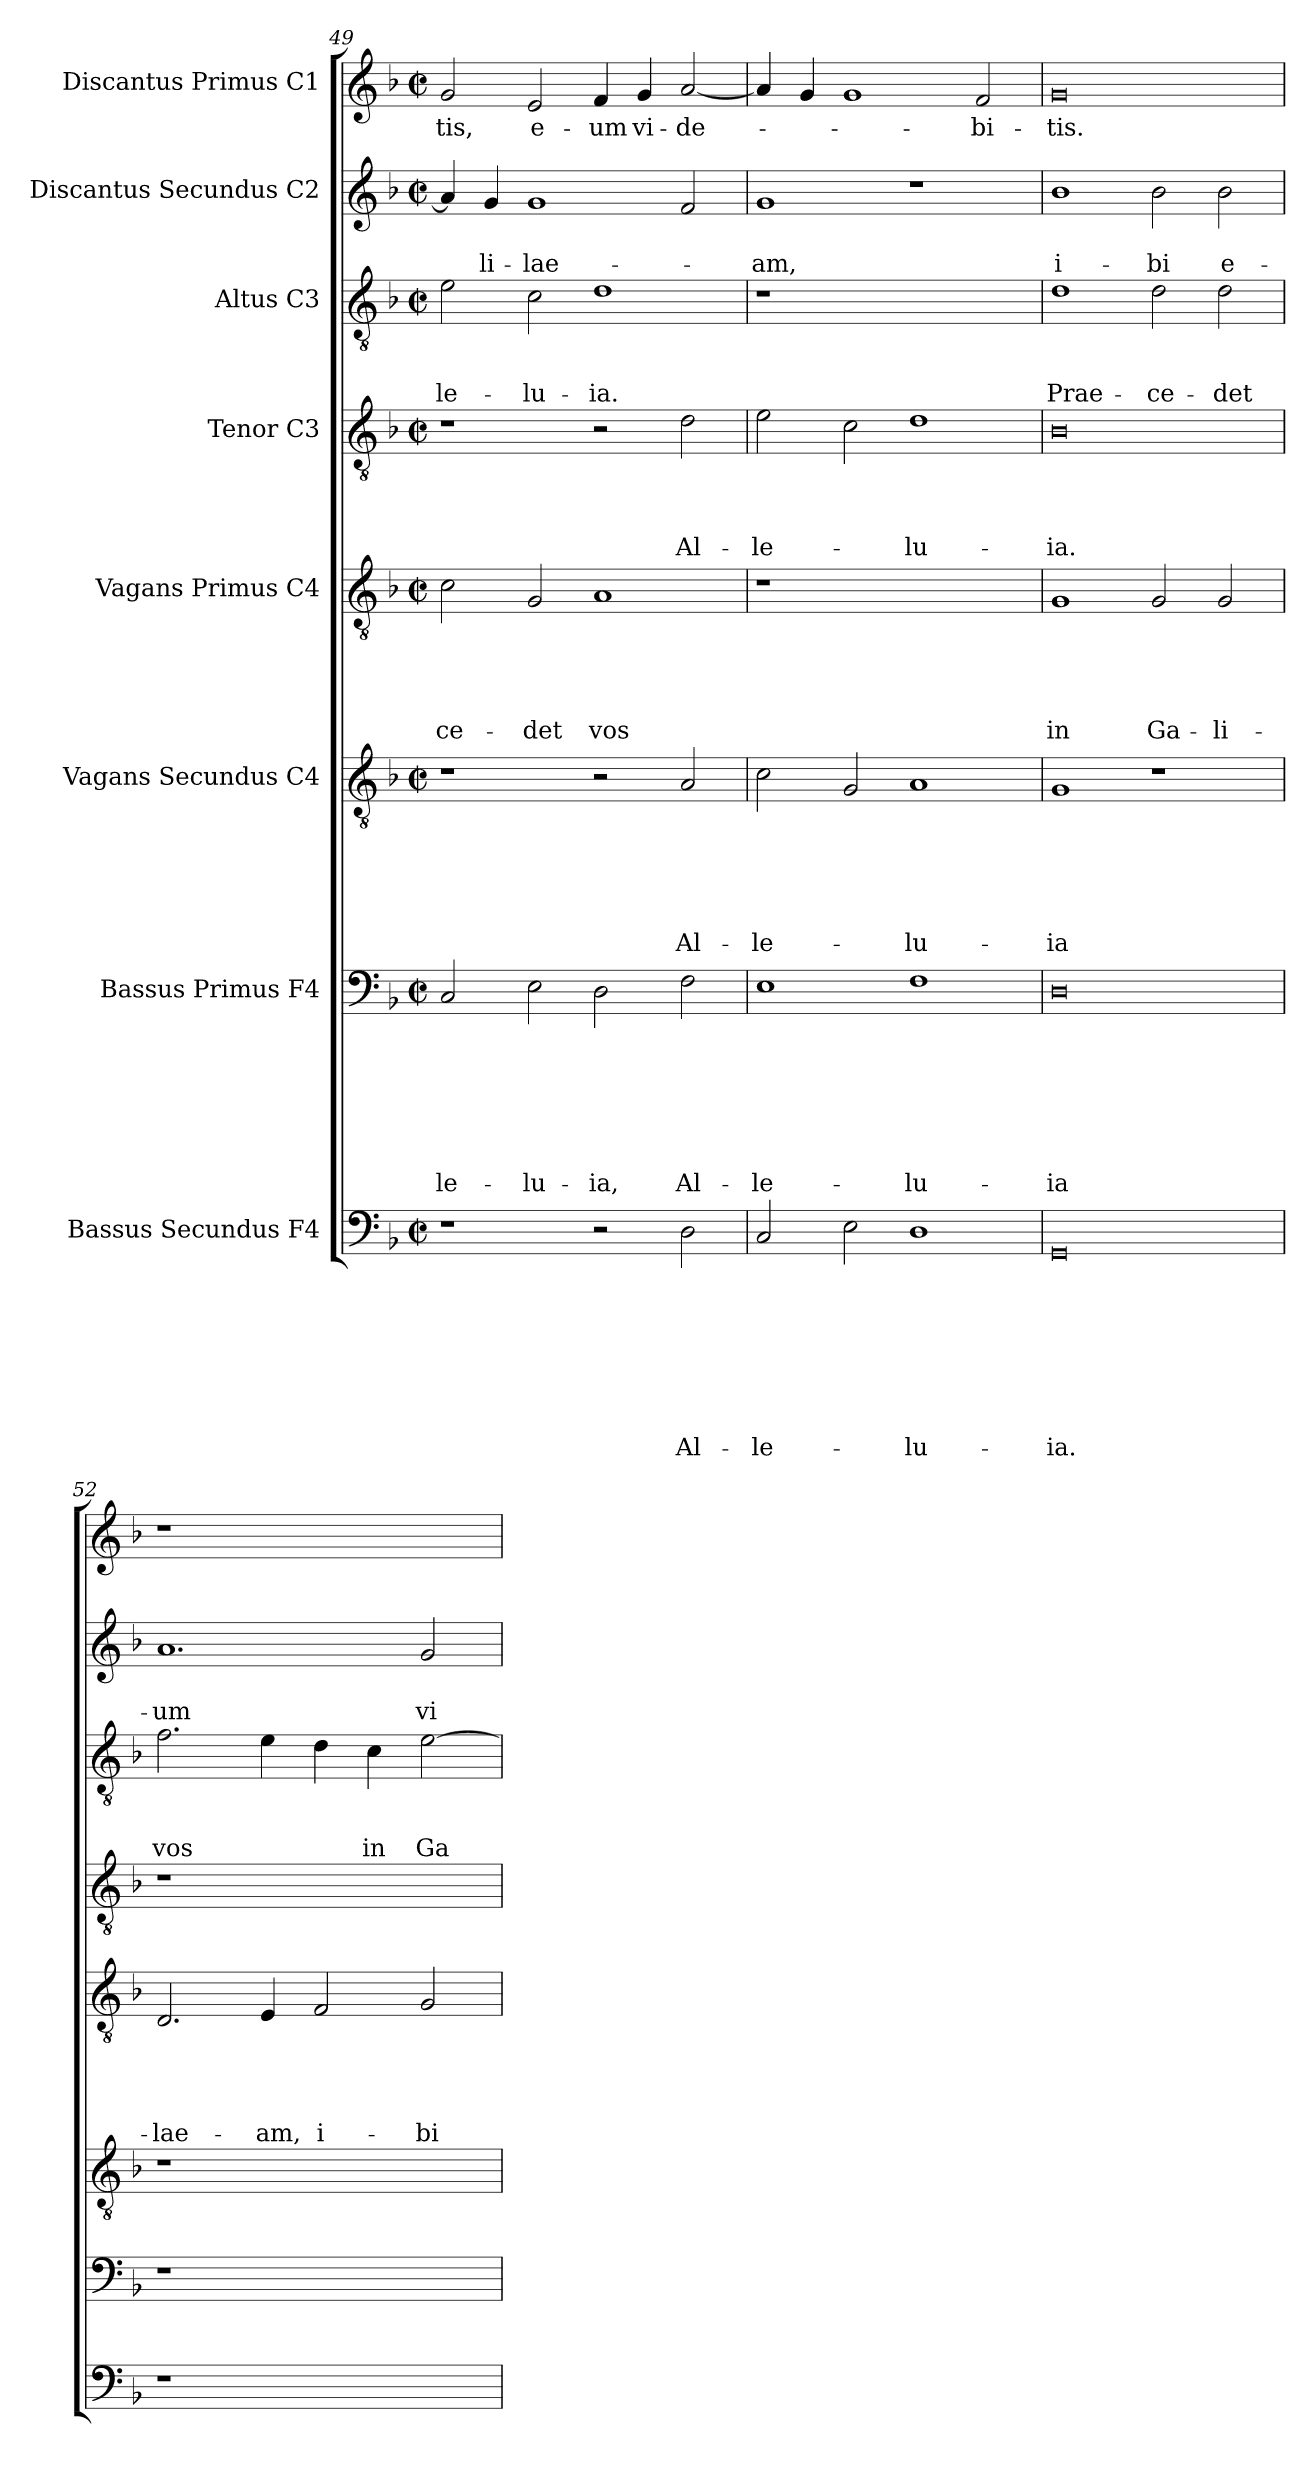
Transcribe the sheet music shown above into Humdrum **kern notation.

**kern	**text	**text	**text	**text	**text	**text	**text	**text	**kern	**text	**text	**text	**text	**text	**text	**text	**kern	**text	**text	**text	**text	**text	**text	**kern	**text	**text	**text	**text	**text	**kern	**text	**text	**text	**text	**kern	**text	**text	**text	**kern	**text	**text	**kern	**text
*part8	*part8	*part8	*part8	*part8	*part8	*part8	*part8	*part8	*part7	*part7	*part7	*part7	*part7	*part7	*part7	*part7	*part6	*part6	*part6	*part6	*part6	*part6	*part6	*part5	*part5	*part5	*part5	*part5	*part5	*part4	*part4	*part4	*part4	*part4	*part3	*part3	*part3	*part3	*part2	*part2	*part2	*part1	*part1
*staff8	*staff8	*staff8	*staff8	*staff8	*staff8	*staff8	*staff8	*staff8	*staff7	*staff7	*staff7	*staff7	*staff7	*staff7	*staff7	*staff7	*staff6	*staff6	*staff6	*staff6	*staff6	*staff6	*staff6	*staff5	*staff5	*staff5	*staff5	*staff5	*staff5	*staff4	*staff4	*staff4	*staff4	*staff4	*staff3	*staff3	*staff3	*staff3	*staff2	*staff2	*staff2	*staff1	*staff1
*I"Bassus  Secundus F4	*	*	*	*	*	*	*	*	*I"Bassus  Primus  F4	*	*	*	*	*	*	*	*I"Vagans  Secundus C4	*	*	*	*	*	*	*I"Vagans  Primus  C4	*	*	*	*	*	*I"Tenor C3	*	*	*	*	*I"Altus C3	*	*	*	*I"Discantus  Secundus C2	*	*	*I"Discantus  Primus C1	*
*clefF4	*	*	*	*	*	*	*	*	*clefF4	*	*	*	*	*	*	*	*clefGv2	*	*	*	*	*	*	*clefGv2	*	*	*	*	*	*clefGv2	*	*	*	*	*clefGv2	*	*	*	*clefG2	*	*	*clefG2	*
*k[b-]	*	*	*	*	*	*	*	*	*k[b-]	*	*	*	*	*	*	*	*k[b-]	*	*	*	*	*	*	*k[b-]	*	*	*	*	*	*k[b-]	*	*	*	*	*k[b-]	*	*	*	*k[b-]	*	*	*k[b-]	*
*F:	*	*	*	*	*	*	*	*	*F:	*	*	*	*	*	*	*	*F:	*	*	*	*	*	*	*F:	*	*	*	*	*	*F:	*	*	*	*	*F:	*	*	*	*F:	*	*	*F:	*
*M2/2	*	*	*	*	*	*	*	*	*M2/2	*	*	*	*	*	*	*	*M2/2	*	*	*	*	*	*	*M2/2	*	*	*	*	*	*M2/2	*	*	*	*	*M2/2	*	*	*	*M2/2	*	*	*M2/2	*
*met(c|)	*	*	*	*	*	*	*	*	*met(c|)	*	*	*	*	*	*	*	*met(c|)	*	*	*	*	*	*	*met(c|)	*	*	*	*	*	*met(c|)	*	*	*	*	*met(c|)	*	*	*	*met(c|)	*	*	*met(c|)	*
=49	=49	=49	=49	=49	=49	=49	=49	=49	=49	=49	=49	=49	=49	=49	=49	=49	=49	=49	=49	=49	=49	=49	=49	=49	=49	=49	=49	=49	=49	=49	=49	=49	=49	=49	=49	=49	=49	=49	=49	=49	=49	=49	=49
1r	.	.	.	.	.	.	.	.	2C/	.	.	.	.	.	.	-le-	1r	.	.	.	.	.	.	2c\	.	.	.	.	-ce-	1r	.	.	.	.	2e\	.	.	-le-	4a/]	.	.	2g/	-tis,
.	.	.	.	.	.	.	.	.	.	.	.	.	.	.	.	.	.	.	.	.	.	.	.	.	.	.	.	.	.	.	.	.	.	.	.	.	.	.	4g/	.	-li-	.	.
.	.	.	.	.	.	.	.	.	2E\	.	.	.	.	.	.	-lu-	.	.	.	.	.	.	.	2G/	.	.	.	.	-det	.	.	.	.	.	2c\	.	.	-lu-	1g	.	-lae-	2e/	e-
2r	.	.	.	.	.	.	.	.	2D\	.	.	.	.	.	.	-ia,	2r	.	.	.	.	.	.	1A	.	.	.	.	vos	2r	.	.	.	.	1d	.	.	-ia.	.	.	.	4f/	-um
.	.	.	.	.	.	.	.	.	.	.	.	.	.	.	.	.	.	.	.	.	.	.	.	.	.	.	.	.	.	.	.	.	.	.	.	.	.	.	.	.	.	4g/	vi-
2D\	.	.	.	.	.	.	.	Al-	2F\	.	.	.	.	.	.	Al-	2A/	.	.	.	.	.	Al-	.	.	.	.	.	.	2d\	.	.	.	Al-	.	.	.	.	2f/	.	.	[2a/	-de-
=50	=50	=50	=50	=50	=50	=50	=50	=50	=50	=50	=50	=50	=50	=50	=50	=50	=50	=50	=50	=50	=50	=50	=50	=50	=50	=50	=50	=50	=50	=50	=50	=50	=50	=50	=50	=50	=50	=50	=50	=50	=50	=50	=50
2C/	.	.	.	.	.	.	.	-le-	1E	.	.	.	.	.	.	-le-	2c\	.	.	.	.	.	-le-	1r	.	.	.	.	.	2e\	.	.	.	-le-	1r	.	.	.	1g	.	-am,	4a/]	.
.	.	.	.	.	.	.	.	.	.	.	.	.	.	.	.	.	.	.	.	.	.	.	.	.	.	.	.	.	.	.	.	.	.	.	.	.	.	.	.	.	.	4g/	.
2E\	.	.	.	.	.	.	.	.	.	.	.	.	.	.	.	.	2G/	.	.	.	.	.	.	.	.	.	.	.	.	2c\	.	.	.	.	.	.	.	.	.	.	.	1g	.
1D	.	.	.	.	.	.	.	-lu-	1F	.	.	.	.	.	.	-lu-	1A	.	.	.	.	.	-lu-	1ryy	.	.	.	.	.	1d	.	.	.	-lu-	1ryy	.	.	.	1r	.	.	.	.
.	.	.	.	.	.	.	.	.	.	.	.	.	.	.	.	.	.	.	.	.	.	.	.	.	.	.	.	.	.	.	.	.	.	.	.	.	.	.	.	.	.	2f/	-bi-
=51	=51	=51	=51	=51	=51	=51	=51	=51	=51	=51	=51	=51	=51	=51	=51	=51	=51	=51	=51	=51	=51	=51	=51	=51	=51	=51	=51	=51	=51	=51	=51	=51	=51	=51	=51	=51	=51	=51	=51	=51	=51	=51	=51
0GG	.	.	.	.	.	.	.	-ia.	0D	.	.	.	.	.	.	-ia	1G	.	.	.	.	.	-ia	1G	.	.	.	.	in	0B-	.	.	.	-ia.	1d	.	.	Prae-	1b-	.	i-	0g	-tis.
.	.	.	.	.	.	.	.	.	.	.	.	.	.	.	.	.	1r	.	.	.	.	.	.	2G/	.	.	.	.	Ga-	.	.	.	.	.	2d\	.	.	-ce-	2b-\	.	-bi	.	.
.	.	.	.	.	.	.	.	.	.	.	.	.	.	.	.	.	.	.	.	.	.	.	.	2G/	.	.	.	.	-li-	.	.	.	.	.	2d\	.	.	-det	2b-\	.	e-	.	.
!!LO:PB:g=z
=52	=52	=52	=52	=52	=52	=52	=52	=52	=52	=52	=52	=52	=52	=52	=52	=52	=52	=52	=52	=52	=52	=52	=52	=52	=52	=52	=52	=52	=52	=52	=52	=52	=52	=52	=52	=52	=52	=52	=52	=52	=52	=52	=52
1r	.	.	.	.	.	.	.	.	1r	.	.	.	.	.	.	.	1r	.	.	.	.	.	.	2.D/	.	.	.	.	-lae-	1r	.	.	.	.	2.f\	.	.	vos	1.a	.	-um	1r	.
.	.	.	.	.	.	.	.	.	.	.	.	.	.	.	.	.	.	.	.	.	.	.	.	4E/	.	.	.	.	-am,	.	.	.	.	.	4e\	.	.	.	.	.	.	.	.
1ryy	.	.	.	.	.	.	.	.	1ryy	.	.	.	.	.	.	.	1ryy	.	.	.	.	.	.	2F/	.	.	.	.	i-	1ryy	.	.	.	.	4d\	.	.	.	.	.	.	1ryy	.
.	.	.	.	.	.	.	.	.	.	.	.	.	.	.	.	.	.	.	.	.	.	.	.	.	.	.	.	.	.	.	.	.	.	.	4c\	.	.	in	.	.	.	.	.
.	.	.	.	.	.	.	.	.	.	.	.	.	.	.	.	.	.	.	.	.	.	.	.	2G/	.	.	.	.	-bi	.	.	.	.	.	[2e\	.	.	Ga-	2g/	.	vi-	.	.
=	=	=	=	=	=	=	=	=	=	=	=	=	=	=	=	=	=	=	=	=	=	=	=	=	=	=	=	=	=	=	=	=	=	=	=	=	=	=	=	=	=	=	=
*-	*-	*-	*-	*-	*-	*-	*-	*-	*-	*-	*-	*-	*-	*-	*-	*-	*-	*-	*-	*-	*-	*-	*-	*-	*-	*-	*-	*-	*-	*-	*-	*-	*-	*-	*-	*-	*-	*-	*-	*-	*-	*-	*-
